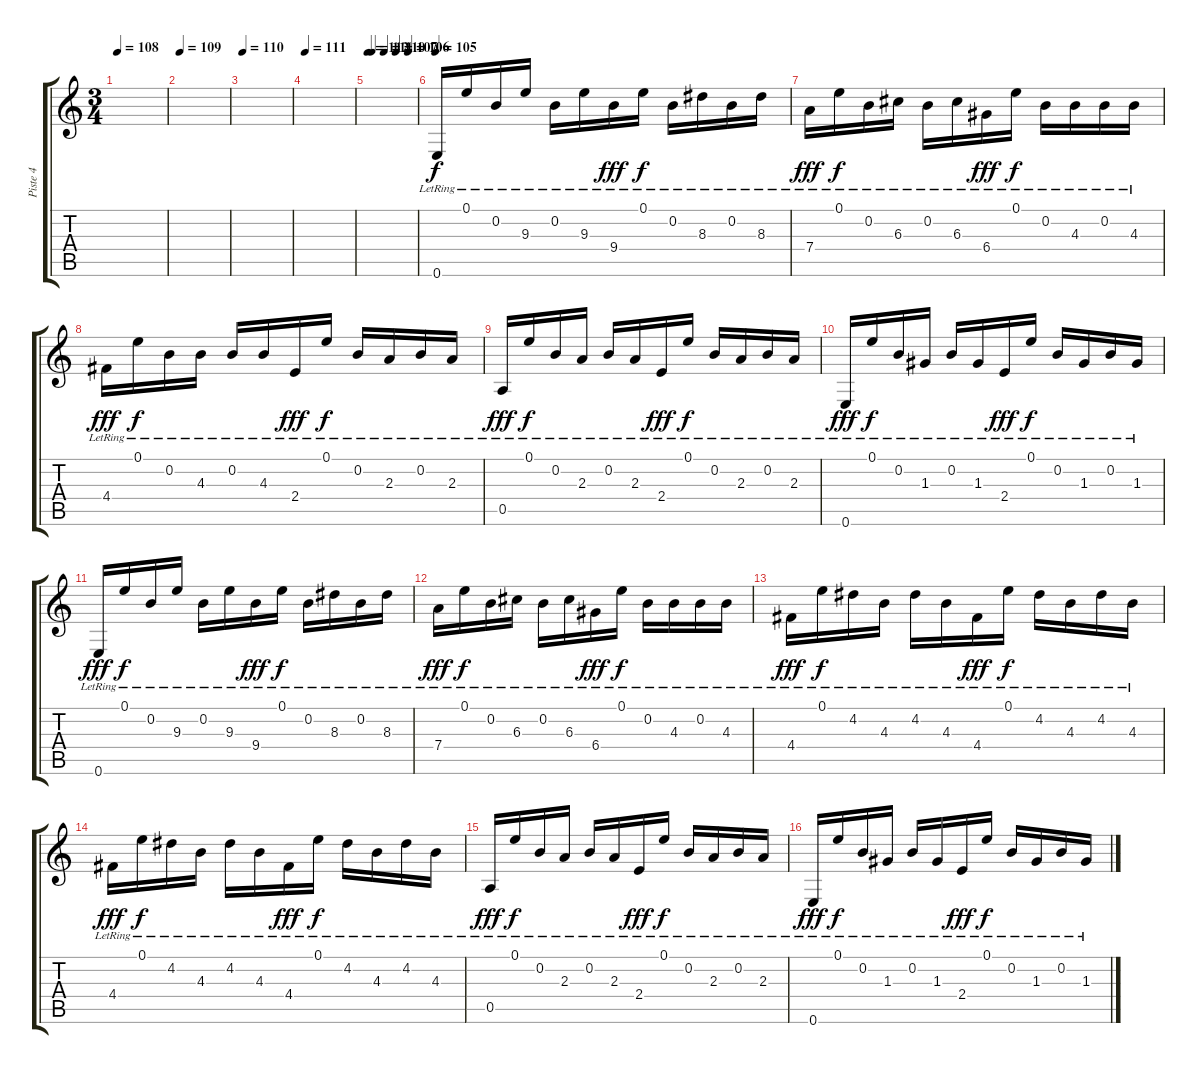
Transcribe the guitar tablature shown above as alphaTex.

\track ("Piste 4" "Piste 4") {instrument acousticguitarnylon}
\staff {score tabs}
\tuning (E4 B3 G3 D3 A2 E2) {hide}
\ts (3 4)
\tempo 108
\clef g2
\ks c
|
\tempo 109
|
\tempo 110
|
\tempo 111
|
\tempo 112
\tempo (111 0.08333333333333333)
\tempo (110 0.3333333333333333)
\tempo (107 0.5833333333333334)
\tempo (106 0.8333333333333334)
|
\tempo 105
0.6{lr}.16{balance 2 instrument acousticguitarnylon} 0.1{lr}.16{dy f} 0.2{lr}.16 9.3{lr}.16 0.2{lr}.16 9.3{lr}.16 9.4{lr}.16{dy fff} 0.1{lr}.16{dy f} 0.2{lr}.16 8.3{lr}.16 0.2{lr}.16 8.3{lr}.16 |
7.4{lr}.16{dy fff} 0.1{lr}.16{dy f} 0.2{lr}.16 6.3{lr}.16 0.2{lr}.16 6.3{lr}.16 6.4{lr}.16{dy fff} 0.1{lr}.16{dy f} 0.2{lr}.16 4.3{lr}.16 0.2{lr}.16 4.3{lr}.16 |
4.4{lr}.16{dy fff} 0.1{lr}.16{dy f} 0.2{lr}.16 4.3{lr}.16 0.2{lr}.16 4.3{lr}.16 2.4{lr}.16{dy fff} 0.1{lr}.16{dy f} 0.2{lr}.16 2.3{lr}.16 0.2{lr}.16 2.3{lr}.16 |
0.5{lr}.16{dy fff} 0.1{lr}.16{dy f} 0.2{lr}.16 2.3{lr}.16 0.2{lr}.16 2.3{lr}.16 2.4{lr}.16{dy fff} 0.1{lr}.16{dy f} 0.2{lr}.16 2.3{lr}.16 0.2{lr}.16 2.3{lr}.16 |
0.6{lr}.16{dy fff} 0.1{lr}.16{dy f} 0.2{lr}.16 1.3{lr}.16 0.2{lr}.16 1.3{lr}.16 2.4{lr}.16{dy fff} 0.1{lr}.16{dy f} 0.2{lr}.16 1.3{lr}.16 0.2{lr}.16 1.3{lr}.16 |
0.6{lr}.16{dy fff} 0.1{lr}.16{dy f} 0.2{lr}.16 9.3{lr}.16 0.2{lr}.16 9.3{lr}.16 9.4{lr}.16{dy fff} 0.1{lr}.16{dy f} 0.2{lr}.16 8.3{lr}.16 0.2{lr}.16 8.3{lr}.16 |
7.4{lr}.16{dy fff} 0.1{lr}.16{dy f} 0.2{lr}.16 6.3{lr}.16 0.2{lr}.16 6.3{lr}.16 6.4{lr}.16{dy fff} 0.1{lr}.16{dy f} 0.2{lr}.16 4.3{lr}.16 0.2{lr}.16 4.3{lr}.16 |
4.4{lr}.16{dy fff} 0.1{lr}.16{dy f} 4.2{lr}.16 4.3{lr}.16 4.2{lr}.16 4.3{lr}.16 4.4{lr}.16{dy fff} 0.1{lr}.16{dy f} 4.2{lr}.16 4.3{lr}.16 4.2{lr}.16 4.3{lr}.16 |
4.4{lr}.16{dy fff} 0.1{lr}.16{dy f} 4.2{lr}.16 4.3{lr}.16 4.2{lr}.16 4.3{lr}.16 4.4{lr}.16{dy fff} 0.1{lr}.16{dy f} 4.2{lr}.16 4.3{lr}.16 4.2{lr}.16 4.3{lr}.16 |
0.5{lr}.16{dy fff} 0.1{lr}.16{dy f} 0.2{lr}.16 2.3{lr}.16 0.2{lr}.16 2.3{lr}.16 2.4{lr}.16{dy fff} 0.1{lr}.16{dy f} 0.2{lr}.16 2.3{lr}.16 0.2{lr}.16 2.3{lr}.16 |
0.6{lr}.16{dy fff} 0.1{lr}.16{dy f} 0.2{lr}.16 1.3{lr}.16 0.2{lr}.16 1.3{lr}.16 2.4{lr}.16{dy fff} 0.1{lr}.16{dy f} 0.2{lr}.16 1.3{lr}.16 0.2{lr}.16 1.3{lr}.16
